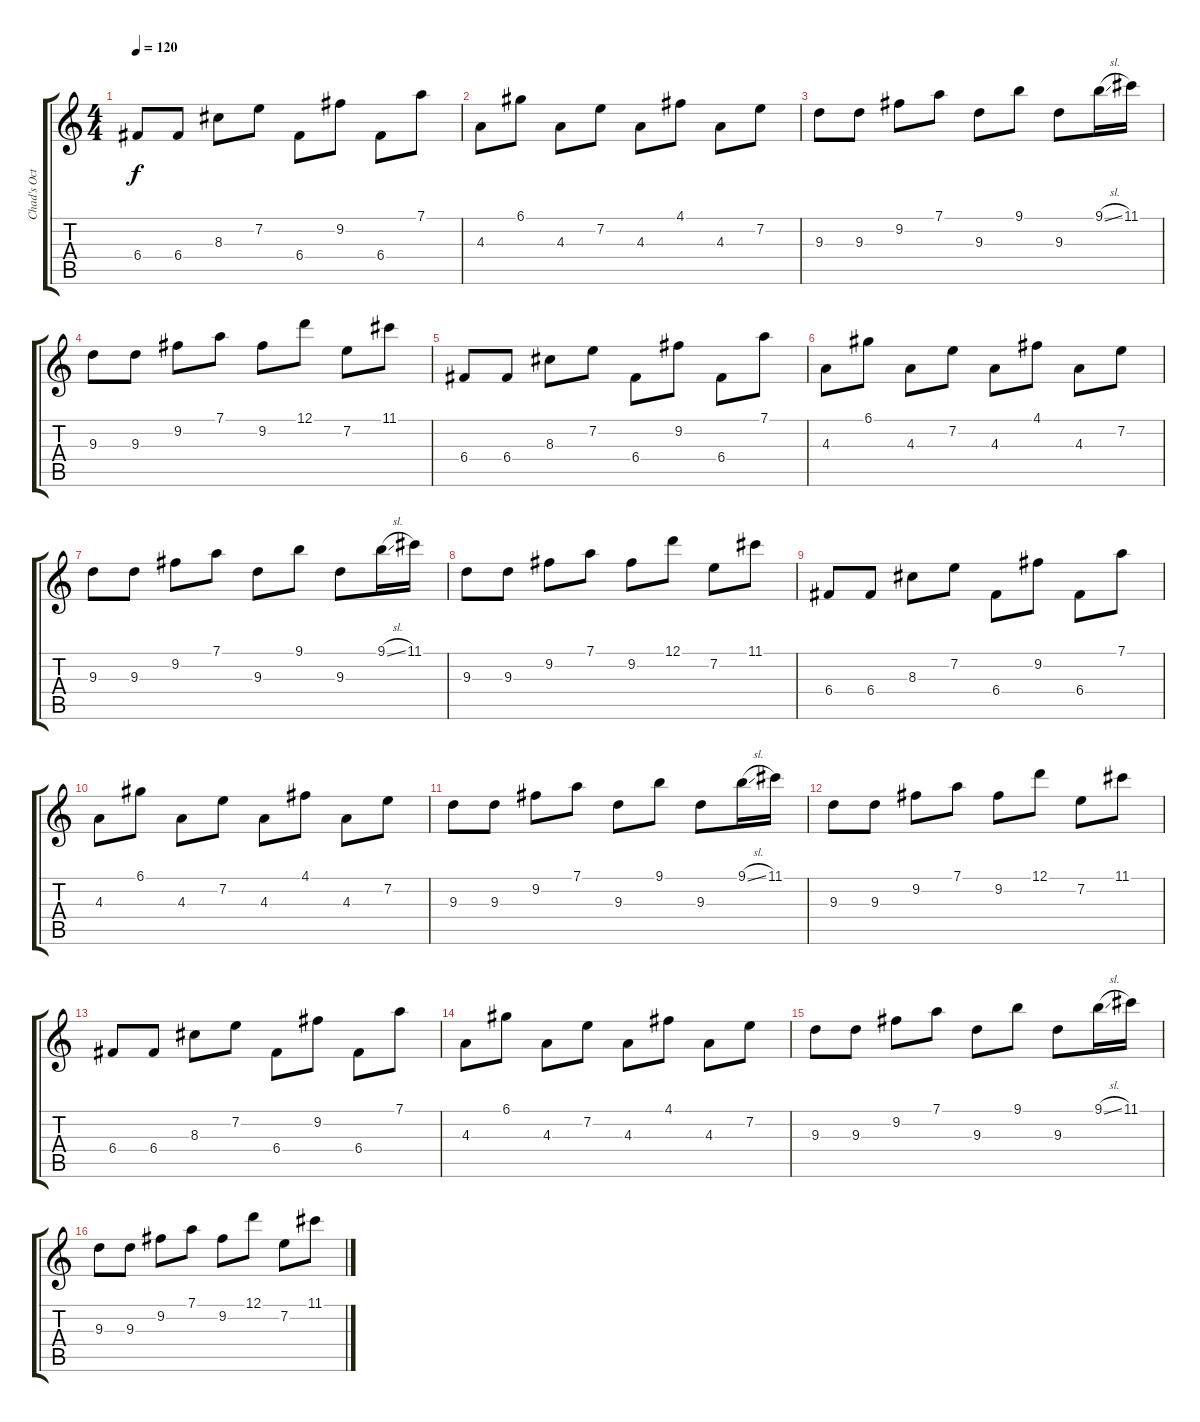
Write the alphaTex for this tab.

\track ("Chad's Octave Pedal" "Chad's Oct") {instrument overdrivenguitar}
\staff {score tabs}
\tuning (D4 A3 F3 C3 G2 D2) {hide}
\ts (4 4)
\tempo 120
\clef g2
\ks c
6.4.8{dy f} 6.4.8 8.3.8 7.2.8 6.4.8 9.2.8 6.4.8 7.1.8 |
4.3.8 6.1.8 4.3.8 7.2.8 4.3.8 4.1.8 4.3.8 7.2.8 |
9.3.8 9.3.8 9.2.8 7.1.8 9.3.8 9.1.8 9.3.8 9.1{sl}.16 11.1.16 |
9.3.8 9.3.8 9.2.8 7.1.8 9.2.8 12.1.8 7.2.8 11.1.8 |
6.4.8 6.4.8 8.3.8 7.2.8 6.4.8 9.2.8 6.4.8 7.1.8 |
4.3.8 6.1.8 4.3.8 7.2.8 4.3.8 4.1.8 4.3.8 7.2.8 |
9.3.8 9.3.8 9.2.8 7.1.8 9.3.8 9.1.8 9.3.8 9.1{sl}.16 11.1.16 |
9.3.8 9.3.8 9.2.8 7.1.8 9.2.8 12.1.8 7.2.8 11.1.8 |
6.4.8 6.4.8 8.3.8 7.2.8 6.4.8 9.2.8 6.4.8 7.1.8 |
4.3.8 6.1.8 4.3.8 7.2.8 4.3.8 4.1.8 4.3.8 7.2.8 |
9.3.8 9.3.8 9.2.8 7.1.8 9.3.8 9.1.8 9.3.8 9.1{sl}.16 11.1.16 |
9.3.8 9.3.8 9.2.8 7.1.8 9.2.8 12.1.8 7.2.8 11.1.8 |
6.4.8 6.4.8 8.3.8 7.2.8 6.4.8 9.2.8 6.4.8 7.1.8 |
4.3.8 6.1.8 4.3.8 7.2.8 4.3.8 4.1.8 4.3.8 7.2.8 |
9.3.8 9.3.8 9.2.8 7.1.8 9.3.8 9.1.8 9.3.8 9.1{sl}.16 11.1.16 |
9.3.8 9.3.8 9.2.8 7.1.8 9.2.8 12.1.8 7.2.8 11.1.8
